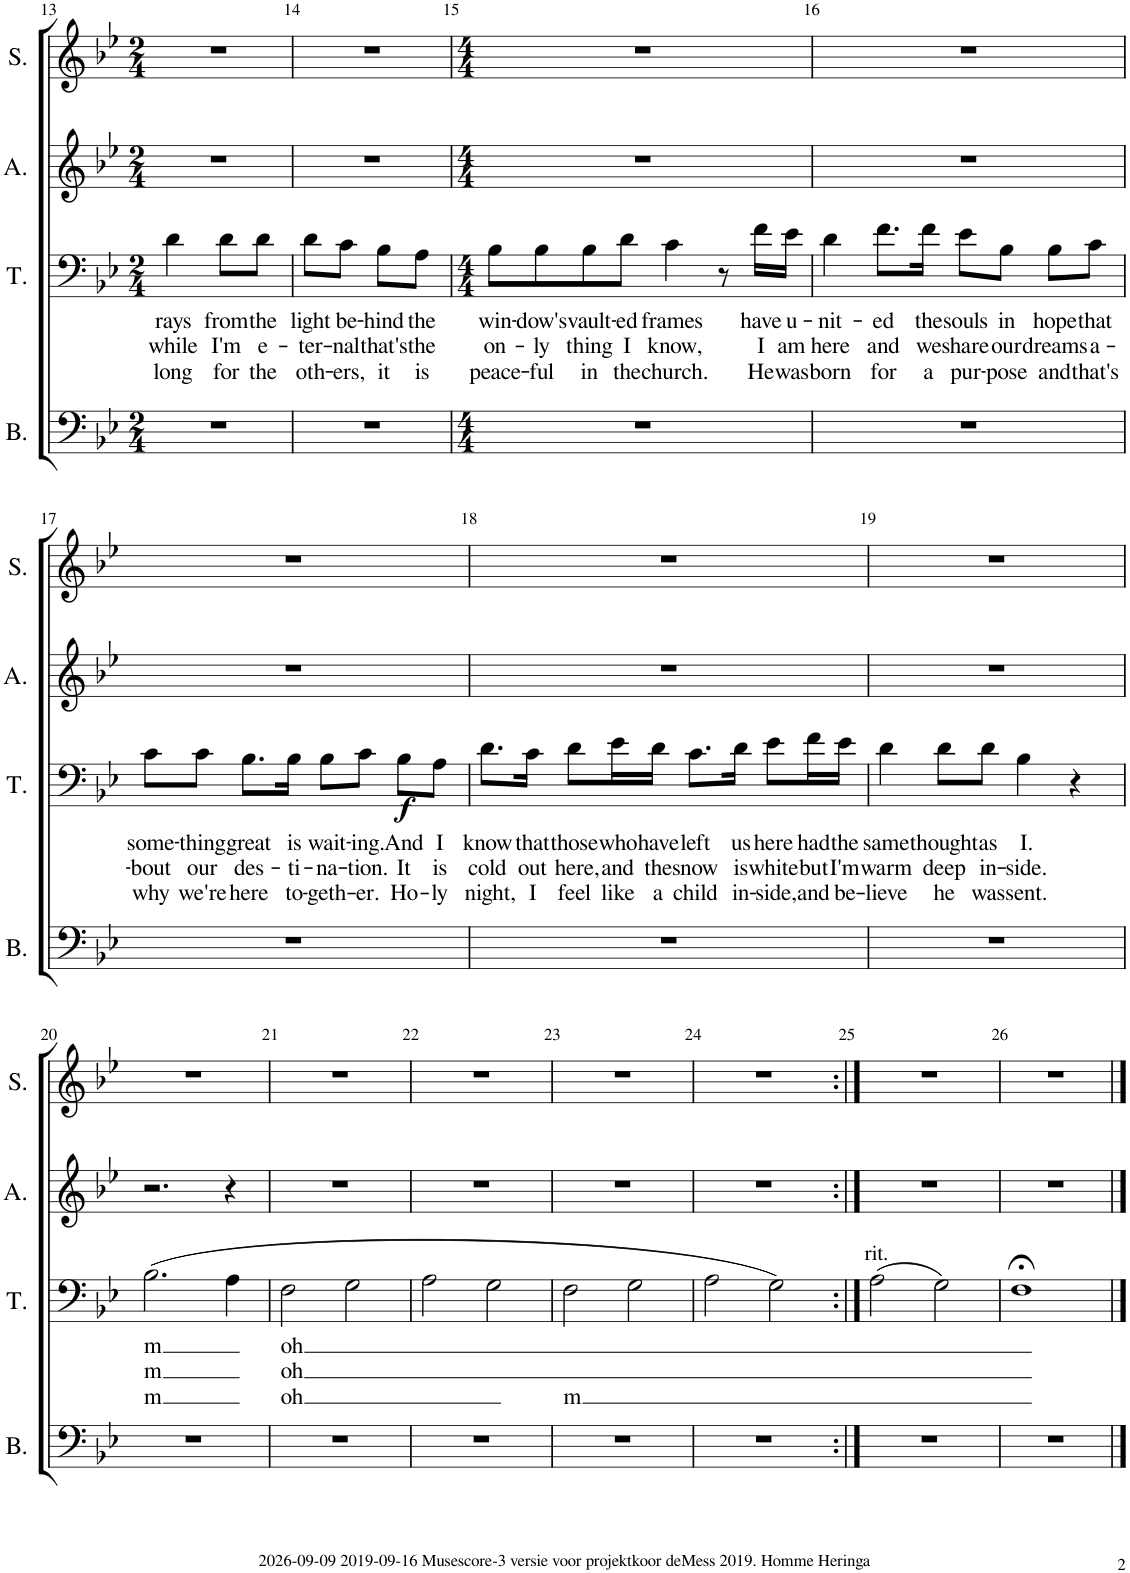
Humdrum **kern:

**kern	**kern	**text	**text	**text	**dynam	**kern	**kern
*part4	*part3	*part3	*part3	*part3	*part3	*part2	*part1
*staff4	*staff3	*staff3	*staff3	*staff3	*staff3	*staff2	*staff1
*I"Bass	*I"Tenor	*	*	*	*	*I"Alto	*I"Soprano
*I'B.	*I'T.	*	*	*	*	*I'A.	*I'S.
!!LO:PB:g=z
*clefF4	*clefF4	*	*	*	*	*clefG2	*clefG2
*k[b-e-]	*k[b-e-]	*	*	*	*	*k[b-e-]	*k[b-e-]
*M2/4	*M2/4	*	*	*	*	*M2/4	*M2/4
=13	=13	=13	=13	=13	=13	=13	=13
!	!	!LO:LY:b	!LO:LY:b	!LO:LY:b	!	!	!
2r	4d\	rays	while	long	.	2r	2r
!	!	!LO:LY:b	!LO:LY:b	!LO:LY:b	!	!	!
.	8d\L	from	I'm	for	.	.	.
!	!	!LO:LY:b	!LO:LY:b	!LO:LY:b	!	!	!
.	8d\J	the	e-	the	.	.	.
=14	=14	=14	=14	=14	=14	=14	=14
!	!	!LO:LY:b	!LO:LY:b	!LO:LY:b	!	!	!
2r	8d\L	light	-ter-	oth-	.	2r	2r
!	!	!LO:LY:b	!LO:LY:b	!LO:LY:b	!	!	!
.	8c\J	be-	-nal	-ers,	.	.	.
!	!	!LO:LY:b	!LO:LY:b	!LO:LY:b	!	!	!
.	8B-\L	-hind	that's	it	.	.	.
!	!	!LO:LY:b	!LO:LY:b	!LO:LY:b	!	!	!
.	8A\J	the	the	is	.	.	.
=15	=15	=15	=15	=15	=15	=15	=15
*M4/4	*M4/4	*	*	*	*	*M4/4	*M4/4
!	!	!LO:LY:b	!LO:LY:b	!LO:LY:b	!	!	!
1r	8B-\L	win-	on-	peace-	.	1r	1r
!	!	!LO:LY:b	!LO:LY:b	!LO:LY:b	!	!	!
.	8B-\	-dow's	-ly	-ful	.	.	.
!	!	!LO:LY:b	!LO:LY:b	!LO:LY:b	!	!	!
.	8B-\	vault-	thing	in	.	.	.
!	!	!LO:LY:b	!LO:LY:b	!LO:LY:b	!	!	!
.	8d\J	-ed	I	the	.	.	.
!	!	!LO:LY:b	!LO:LY:b	!LO:LY:b	!	!	!
.	4c\	frames	know,	church.	.	.	.
.	8r	.	.	.	.	.	.
!	!	!LO:LY:b	!LO:LY:b	!LO:LY:b	!	!	!
.	16f\LL	have	I	He	.	.	.
!	!	!LO:LY:b	!LO:LY:b	!LO:LY:b	!	!	!
.	16e-\JJ	u-	am	was	.	.	.
=16	=16	=16	=16	=16	=16	=16	=16
!	!	!LO:LY:b	!LO:LY:b	!LO:LY:b	!	!	!
1r	4d\	-nit-	here	born	.	1r	1r
!	!	!LO:LY:b	!LO:LY:b	!LO:LY:b	!	!	!
.	8.f\L	-ed	and	for	.	.	.
!	!	!LO:LY:b	!LO:LY:b	!LO:LY:b	!	!	!
.	16f\Jk	the	we	a	.	.	.
!	!	!LO:LY:b	!LO:LY:b	!LO:LY:b	!	!	!
.	8e-\L	souls	share	pur-	.	.	.
!	!	!LO:LY:b	!LO:LY:b	!LO:LY:b	!	!	!
.	8B-\J	in	our	-pose	.	.	.
!	!	!LO:LY:b	!LO:LY:b	!LO:LY:b	!	!	!
.	8B-\L	hope	dreams	and	.	.	.
!	!	!LO:LY:b	!LO:LY:b	!LO:LY:b	!	!	!
.	8c\J	that	a-	that's	.	.	.
!!LO:LB:g=z
=17	=17	=17	=17	=17	=17	=17	=17
!	!	!LO:LY:b	!LO:LY:b	!LO:LY:b	!	!	!
1r	8c\L	some-	-bout	why	.	1r	1r
!	!	!LO:LY:b	!LO:LY:b	!LO:LY:b	!	!	!
.	8c\J	-thing	our	we're	.	.	.
!	!	!LO:LY:b	!LO:LY:b	!LO:LY:b	!	!	!
.	8.B-\L	great	des-	here	.	.	.
!	!	!LO:LY:b	!LO:LY:b	!LO:LY:b	!	!	!
.	16B-\Jk	is	-ti-	to-	.	.	.
!	!	!LO:LY:b	!LO:LY:b	!LO:LY:b	!	!	!
.	8B-\L	wait-	-na-	-geth-	.	.	.
!	!	!LO:LY:b	!LO:LY:b	!LO:LY:b	!	!	!
.	8c\J	-ing.	-tion.	-er.	.	.	.
!	!	!LO:LY:b	!LO:LY:b	!LO:LY:b	!LO:DY:b	!	!
.	8B-\L	And	It	Ho-	f	.	.
!	!	!LO:LY:b	!LO:LY:b	!LO:LY:b	!	!	!
.	8A\J	I	is	-ly	.	.	.
=18	=18	=18	=18	=18	=18	=18	=18
!	!	!LO:LY:b	!LO:LY:b	!LO:LY:b	!	!	!
1r	8.d\L	know	cold	night,	.	1r	1r
!	!	!LO:LY:b	!LO:LY:b	!LO:LY:b	!	!	!
.	16c\Jk	that	out	I	.	.	.
!	!	!LO:LY:b	!LO:LY:b	!LO:LY:b	!	!	!
.	8d\L	those	here,	feel	.	.	.
!	!	!LO:LY:b	!LO:LY:b	!LO:LY:b	!	!	!
.	16e-\L	who	and	like	.	.	.
!	!	!LO:LY:b	!LO:LY:b	!LO:LY:b	!	!	!
.	16d\JJ	have	the	a	.	.	.
!	!	!LO:LY:b	!LO:LY:b	!LO:LY:b	!	!	!
.	8.c\L	left	snow	child	.	.	.
!	!	!LO:LY:b	!LO:LY:b	!LO:LY:b	!	!	!
.	16d\Jk	us	is	in-	.	.	.
!	!	!LO:LY:b	!LO:LY:b	!LO:LY:b	!	!	!
.	8e-\L	here	white	-side,	.	.	.
!	!	!LO:LY:b	!LO:LY:b	!LO:LY:b	!	!	!
.	16f\L	had	but	and	.	.	.
!	!	!LO:LY:b	!LO:LY:b	!LO:LY:b	!	!	!
.	16e-\JJ	the	I'm	be-	.	.	.
=19	=19	=19	=19	=19	=19	=19	=19
!	!	!LO:LY:b	!LO:LY:b	!LO:LY:b	!	!	!
1r	4d\	same	warm	-lieve	.	1r	1r
!	!	!LO:LY:b	!LO:LY:b	!LO:LY:b	!	!	!
.	8d\L	thought	deep	he	.	.	.
!	!	!LO:LY:b	!LO:LY:b	!LO:LY:b	!	!	!
.	8d\J	as	in-	was	.	.	.
!	!	!LO:LY:b	!LO:LY:b	!LO:LY:b	!	!	!
.	4B-\	I.	-side.	sent.	.	.	.
.	4r	.	.	.	.	.	.
!!LO:LB:g=z
=20	=20	=20	=20	=20	=20	=20	=20
!	!	!LO:LY:b	!LO:LY:b	!LO:LY:b	!	!	!
1r	(2.B-\	m	m	m	.	2.r	1r
.	4A\	.	.	.	.	4r	.
=21	=21	=21	=21	=21	=21	=21	=21
!	!	!LO:LY:b	!LO:LY:b	!LO:LY:b	!	!	!
1r	2F\	oh	oh	oh	.	1r	1r
.	2G\	.	.	.	.	.	.
=22	=22	=22	=22	=22	=22	=22	=22
1r	2A\	.	.	.	.	1r	1r
.	2G\	.	.	.	.	.	.
=23	=23	=23	=23	=23	=23	=23	=23
!	!	!	!	!LO:LY:b	!	!	!
1r	2F\	.	.	m	.	1r	1r
.	2G\	.	.	.	.	.	.
=24	=24	=24	=24	=24	=24	=24	=24
1r	2A\	.	.	.	.	1r	1r
.	2G\)	.	.	.	.	.	.
=25:|!	=25:|!	=25:|!	=25:|!	=25:|!	=25:|!	=25:|!	=25:|!
!	!LO:TX:a:t=rit.	!	!	!	!	!	!
1r	(2A\	.	.	.	.	1r	1r
.	2G\)	.	.	.	.	.	.
=26	=26	=26	=26	=26	=26	=26	=26
1r	1F;<	.	.	.	.	1r	1r
==	==	==	==	==	==	==	==
*-	*-	*-	*-	*-	*-	*-	*-
